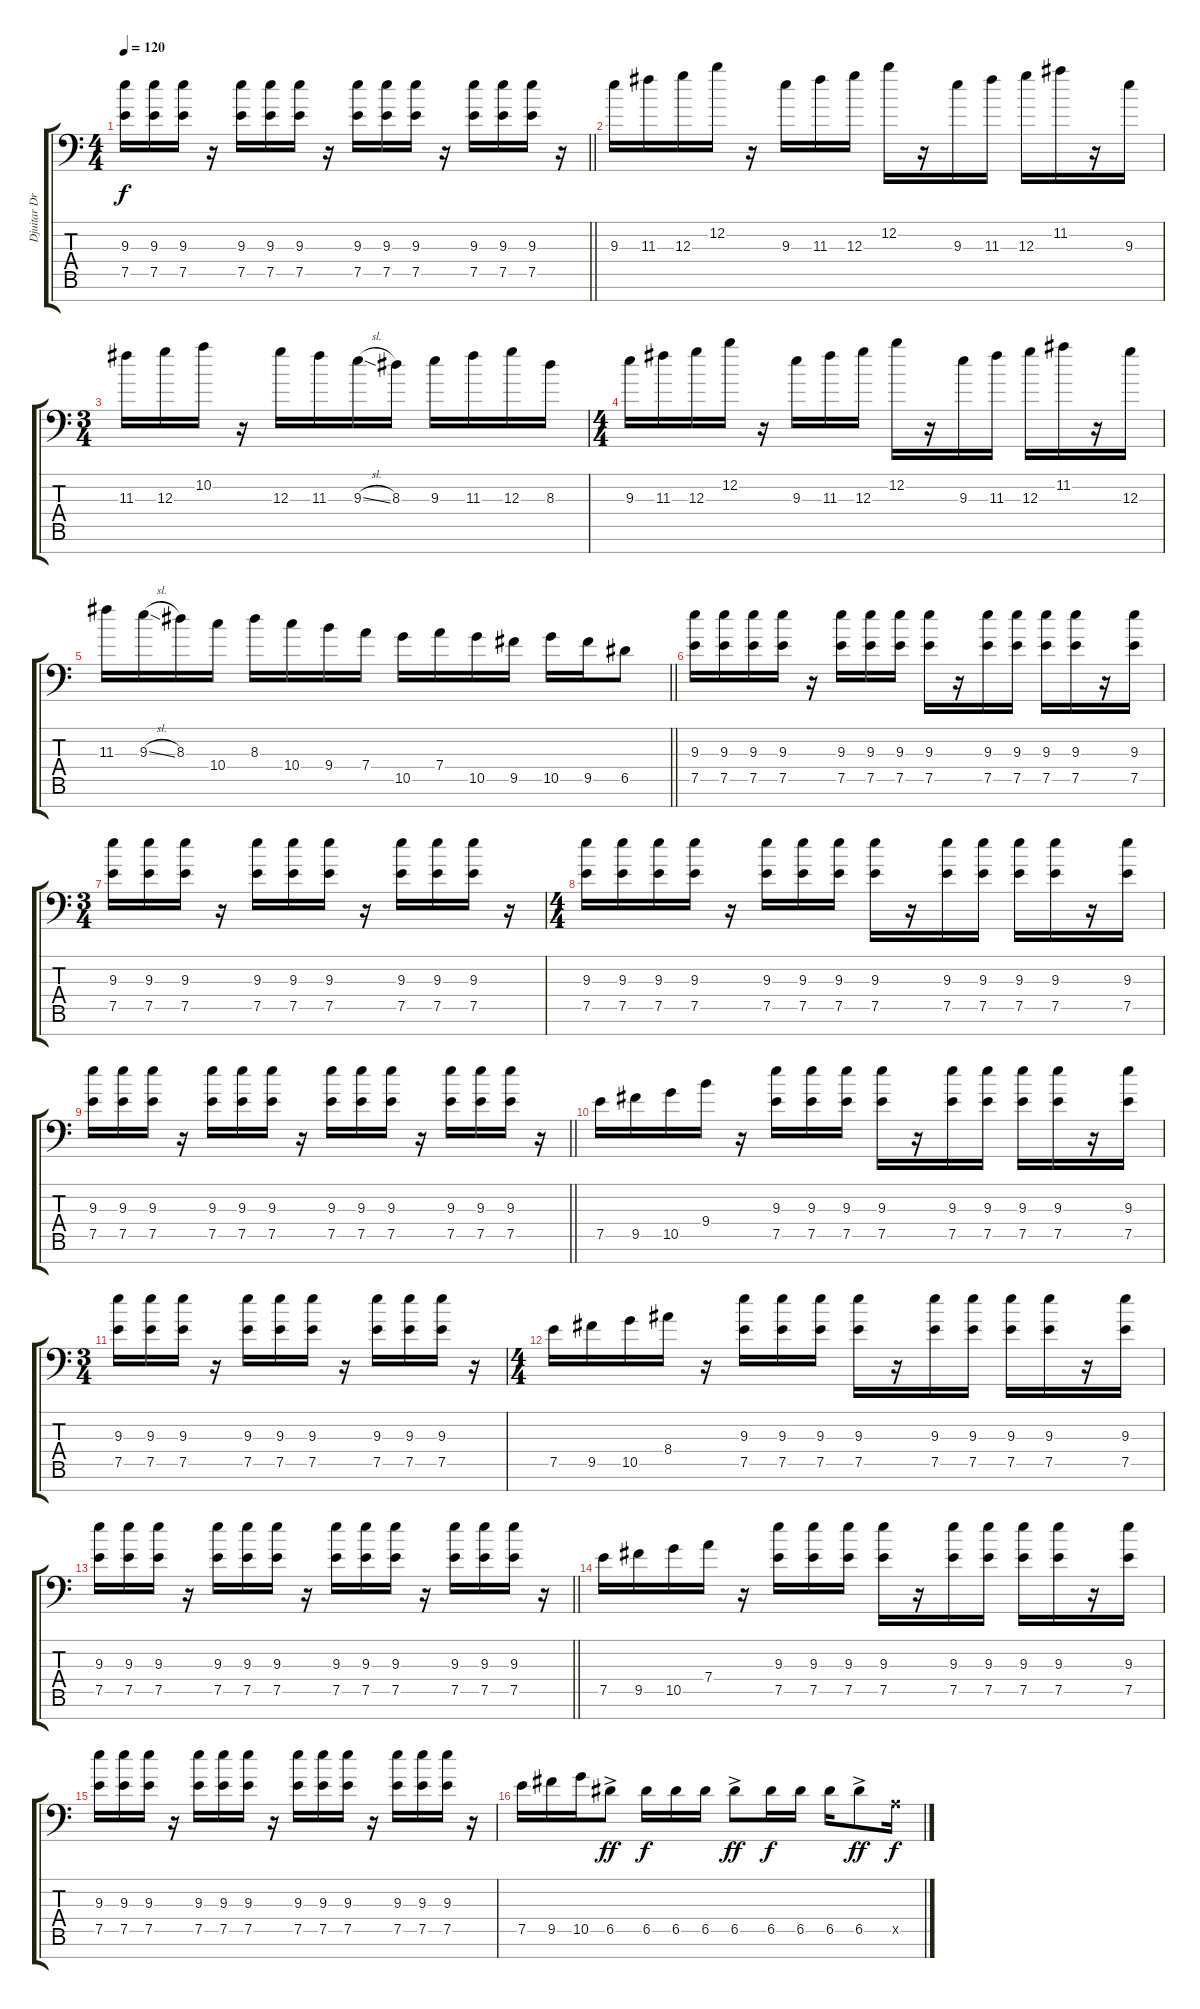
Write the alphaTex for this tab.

\track ("Djuitar Dropped A" "Djuitar Dr") {instrument distortionguitar}
\staff {score tabs}
\tuning (E4 B3 G3 D3 A2 E2 A1) {hide}
\ts (4 4)
\tempo 120
\clef f4
\barLineRight lightlight
\ks c
(9.3 7.5).16{dy f} (9.3 7.5).16 (9.3 7.5).16 r.16 (9.3 7.5).16 (9.3 7.5).16 (9.3 7.5).16 r.16 (9.3 7.5).16 (9.3 7.5).16 (9.3 7.5).16 r.16 (9.3 7.5).16 (9.3 7.5).16 (9.3 7.5).16 r.16 |
9.3.16 11.3.16 12.3.16 12.2.16 r.16 9.3.16 11.3.16 12.3.16 12.2.16 r.16 9.3.16 11.3.16 12.3.16 11.2.16 r.16 9.3.16 |
\ts (3 4)
11.3.16 12.3.16 10.2.16 r.16 12.3.16 11.3.16 9.3{sl}.16 8.3.16 9.3.16 11.3.16 12.3.16 8.3.16 |
\ts (4 4)
9.3.16 11.3.16 12.3.16 12.2.16 r.16 9.3.16 11.3.16 12.3.16 12.2.16 r.16 9.3.16 11.3.16 12.3.16 11.2.16 r.16 12.3.16 |
\barLineRight lightlight
11.3.16 9.3{sl}.16 8.3.16 10.4.16 8.3.16 10.4.16 9.4.16 7.4.16 10.5.16 7.4.16 10.5.16 9.5.16 10.5.16 9.5.16 6.5.8 |
\section ("" "")
(9.3 7.5).16 (9.3 7.5).16 (9.3 7.5).16 (9.3 7.5).16 r.16 (9.3 7.5).16 (9.3 7.5).16 (9.3 7.5).16 (9.3 7.5).16 r.16 (9.3 7.5).16 (9.3 7.5).16 (9.3 7.5).16 (9.3 7.5).16 r.16 (9.3 7.5).16 |
\ts (3 4)
(9.3 7.5).16 (9.3 7.5).16 (9.3 7.5).16 r.16 (9.3 7.5).16 (9.3 7.5).16 (9.3 7.5).16 r.16 (9.3 7.5).16 (9.3 7.5).16 (9.3 7.5).16 r.16 |
\ts (4 4)
(9.3 7.5).16 (9.3 7.5).16 (9.3 7.5).16 (9.3 7.5).16 r.16 (9.3 7.5).16 (9.3 7.5).16 (9.3 7.5).16 (9.3 7.5).16 r.16 (9.3 7.5).16 (9.3 7.5).16 (9.3 7.5).16 (9.3 7.5).16 r.16 (9.3 7.5).16 |
\barLineRight lightlight
(9.3 7.5).16 (9.3 7.5).16 (9.3 7.5).16 r.16 (9.3 7.5).16 (9.3 7.5).16 (9.3 7.5).16 r.16 (9.3 7.5).16 (9.3 7.5).16 (9.3 7.5).16 r.16 (9.3 7.5).16 (9.3 7.5).16 (9.3 7.5).16 r.16 |
7.5.16 9.5.16 10.5.16 9.4.16 r.16 (9.3 7.5).16 (9.3 7.5).16 (9.3 7.5).16 (9.3 7.5).16 r.16 (9.3 7.5).16 (9.3 7.5).16 (9.3 7.5).16 (9.3 7.5).16 r.16 (9.3 7.5).16 |
\ts (3 4)
(9.3 7.5).16 (9.3 7.5).16 (9.3 7.5).16 r.16 (9.3 7.5).16 (9.3 7.5).16 (9.3 7.5).16 r.16 (9.3 7.5).16 (9.3 7.5).16 (9.3 7.5).16 r.16 |
\ts (4 4)
7.5.16 9.5.16 10.5.16 8.4.16 r.16 (9.3 7.5).16 (9.3 7.5).16 (9.3 7.5).16 (9.3 7.5).16 r.16 (9.3 7.5).16 (9.3 7.5).16 (9.3 7.5).16 (9.3 7.5).16 r.16 (9.3 7.5).16 |
\barLineRight lightlight
(9.3 7.5).16 (9.3 7.5).16 (9.3 7.5).16 r.16 (9.3 7.5).16 (9.3 7.5).16 (9.3 7.5).16 r.16 (9.3 7.5).16 (9.3 7.5).16 (9.3 7.5).16 r.16 (9.3 7.5).16 (9.3 7.5).16 (9.3 7.5).16 r.16 |
7.5.16 9.5.16 10.5.16 7.4.16 r.16 (9.3 7.5).16 (9.3 7.5).16 (9.3 7.5).16 (9.3 7.5).16 r.16 (9.3 7.5).16 (9.3 7.5).16 (9.3 7.5).16 (9.3 7.5).16 r.16 (9.3 7.5).16 |
(9.3 7.5).16 (9.3 7.5).16 (9.3 7.5).16 r.16 (9.3 7.5).16 (9.3 7.5).16 (9.3 7.5).16 r.16 (9.3 7.5).16 (9.3 7.5).16 (9.3 7.5).16 r.16 (9.3 7.5).16 (9.3 7.5).16 (9.3 7.5).16 r.16 |
7.5.16 9.5.16 10.5.16 6.5{ac}.8{dy ff} 6.5.16{dy f} 6.5.16 6.5.16 6.5{ac}.8{dy ff} 6.5.16{dy f} 6.5.16 6.5.16 6.5{ac}.8{dy ff} 0.5{x}.16{dy f}
